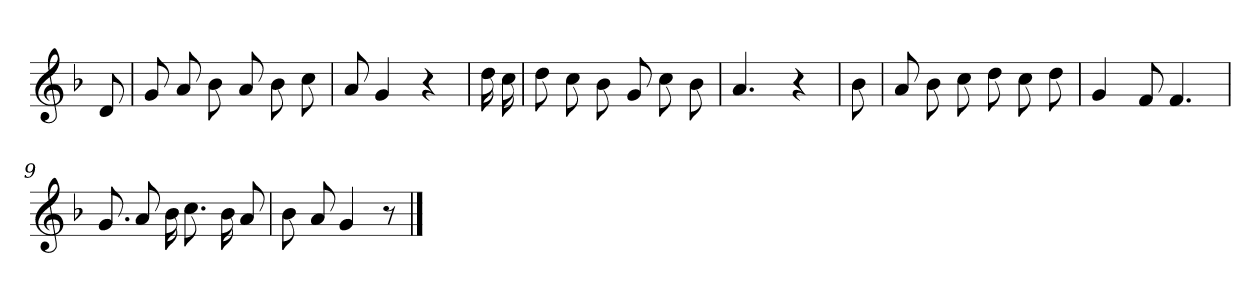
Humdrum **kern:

**kern
*part1
*staff1
*clefG2
*k[b-]
=
8d
=1
8g
8a
8b-
8a
8b-
8cc
=2
8a
4g
4r
=3
16dd
16cc
=4
8dd
8cc
8b-
8g
8cc
8b-
=5
4.a
4r
=6
8b-
=7
8a
8b-
8cc
8dd
8cc
8dd
=8
4g
8f
4.f
=9
8.g
8a
16b-
8.cc
16b-
8a
=10
8b-
8a
4g
8r
==
*-
